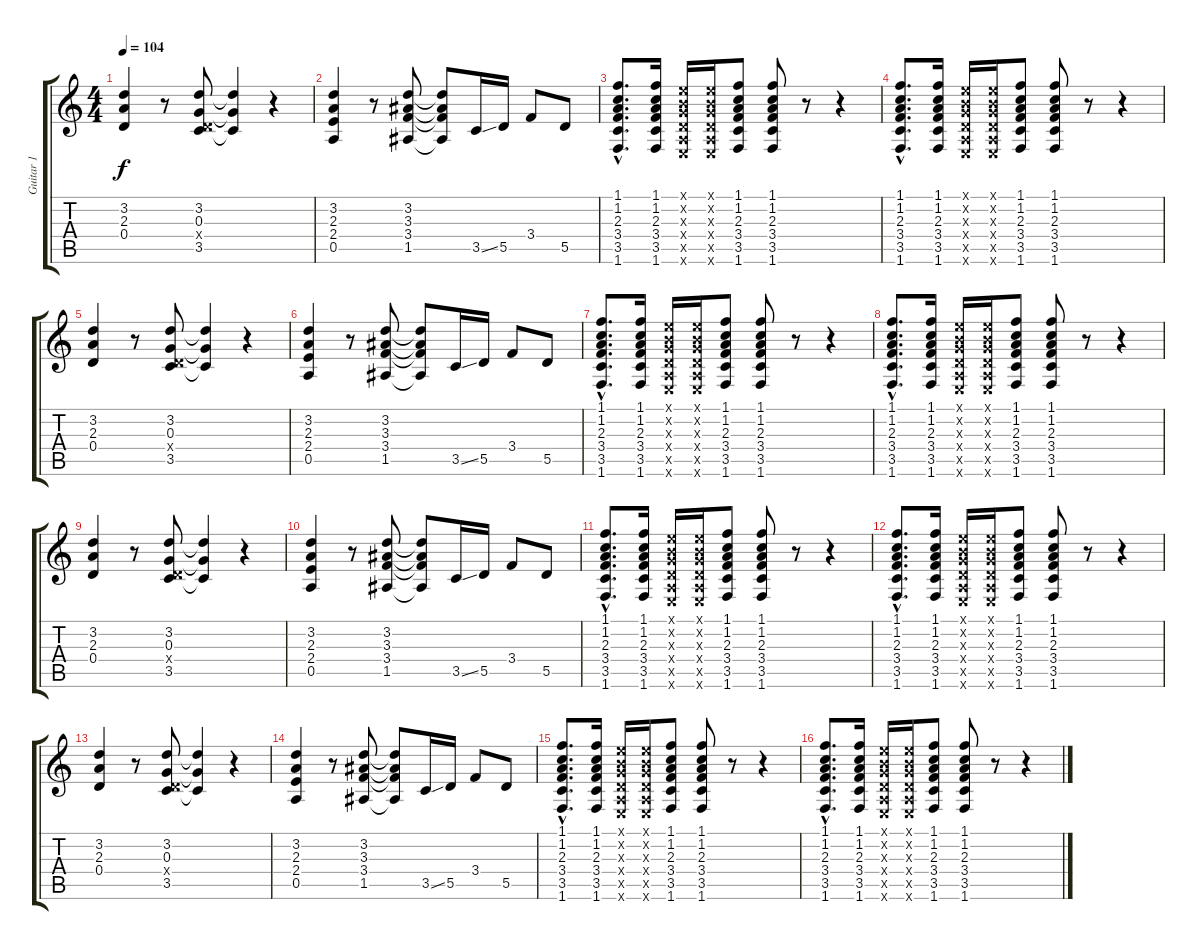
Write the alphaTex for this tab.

\track ("Guitar 1" "Guitar 1") {instrument overdrivenguitar}
\staff {score tabs}
\tuning (E4 B3 G3 D3 A2 E2) {hide}
\ts (4 4)
\tempo 104
\clef g2
\ks c
(3.2 2.3 0.4).4{dy f instrument overdrivenguitar} r.8 (3.2 0.3 0.4{x} 3.5).8 (3.2{t} 0.3{t} 3.5{t}).4 r.4 |
(3.2 2.3 2.4 0.5).4 r.8 (3.2 3.3 3.4 1.5).8 (3.2{t} 3.3{t} 3.4{t} 1.5{t}).8 3.5{ss}.16 5.5.16 3.4.8 5.5.8 |
(1.1{hac} 1.2{hac} 2.3{hac} 3.4{hac} 3.5{hac} 1.6{hac}).8{d} (1.1 1.2 2.3 3.4 3.5 1.6).16 (0.1{x} 0.2{x} 0.3{x} 0.4{x} 0.5{x} 0.6{x}).16 (0.1{x} 0.2{x} 0.3{x} 0.4{x} 0.5{x} 0.6{x}).16 (1.1 1.2 2.3 3.4 3.5 1.6).8 (1.1 1.2 2.3 3.4 3.5 1.6).8 r.8 r.4 |
(1.1{hac} 1.2{hac} 2.3{hac} 3.4{hac} 3.5{hac} 1.6{hac}).8{d} (1.1 1.2 2.3 3.4 3.5 1.6).16 (0.1{x} 0.2{x} 0.3{x} 0.4{x} 0.5{x} 0.6{x}).16 (0.1{x} 0.2{x} 0.3{x} 0.4{x} 0.5{x} 0.6{x}).16 (1.1 1.2 2.3 3.4 3.5 1.6).8 (1.1 1.2 2.3 3.4 3.5 1.6).8 r.8 r.4 |
(3.2 2.3 0.4).4 r.8 (3.2 0.3 0.4{x} 3.5).8 (3.2{t} 0.3{t} 3.5{t}).4 r.4 |
(3.2 2.3 2.4 0.5).4 r.8 (3.2 3.3 3.4 1.5).8 (3.2{t} 3.3{t} 3.4{t} 1.5{t}).8 3.5{ss}.16 5.5.16 3.4.8 5.5.8 |
(1.1{hac} 1.2{hac} 2.3{hac} 3.4{hac} 3.5{hac} 1.6{hac}).8{d} (1.1 1.2 2.3 3.4 3.5 1.6).16 (0.1{x} 0.2{x} 0.3{x} 0.4{x} 0.5{x} 0.6{x}).16 (0.1{x} 0.2{x} 0.3{x} 0.4{x} 0.5{x} 0.6{x}).16 (1.1 1.2 2.3 3.4 3.5 1.6).8 (1.1 1.2 2.3 3.4 3.5 1.6).8 r.8 r.4 |
(1.1{hac} 1.2{hac} 2.3{hac} 3.4{hac} 3.5{hac} 1.6{hac}).8{d} (1.1 1.2 2.3 3.4 3.5 1.6).16 (0.1{x} 0.2{x} 0.3{x} 0.4{x} 0.5{x} 0.6{x}).16 (0.1{x} 0.2{x} 0.3{x} 0.4{x} 0.5{x} 0.6{x}).16 (1.1 1.2 2.3 3.4 3.5 1.6).8 (1.1 1.2 2.3 3.4 3.5 1.6).8 r.8 r.4 |
(3.2 2.3 0.4).4 r.8 (3.2 0.3 0.4{x} 3.5).8 (3.2{t} 0.3{t} 3.5{t}).4 r.4 |
(3.2 2.3 2.4 0.5).4 r.8 (3.2 3.3 3.4 1.5).8 (3.2{t} 3.3{t} 3.4{t} 1.5{t}).8 3.5{ss}.16 5.5.16 3.4.8 5.5.8 |
(1.1{hac} 1.2{hac} 2.3{hac} 3.4{hac} 3.5{hac} 1.6{hac}).8{d} (1.1 1.2 2.3 3.4 3.5 1.6).16 (0.1{x} 0.2{x} 0.3{x} 0.4{x} 0.5{x} 0.6{x}).16 (0.1{x} 0.2{x} 0.3{x} 0.4{x} 0.5{x} 0.6{x}).16 (1.1 1.2 2.3 3.4 3.5 1.6).8 (1.1 1.2 2.3 3.4 3.5 1.6).8 r.8 r.4 |
(1.1{hac} 1.2{hac} 2.3{hac} 3.4{hac} 3.5{hac} 1.6{hac}).8{d} (1.1 1.2 2.3 3.4 3.5 1.6).16 (0.1{x} 0.2{x} 0.3{x} 0.4{x} 0.5{x} 0.6{x}).16 (0.1{x} 0.2{x} 0.3{x} 0.4{x} 0.5{x} 0.6{x}).16 (1.1 1.2 2.3 3.4 3.5 1.6).8 (1.1 1.2 2.3 3.4 3.5 1.6).8 r.8 r.4 |
(3.2 2.3 0.4).4 r.8 (3.2 0.3 0.4{x} 3.5).8 (3.2{t} 0.3{t} 3.5{t}).4 r.4 |
(3.2 2.3 2.4 0.5).4 r.8 (3.2 3.3 3.4 1.5).8 (3.2{t} 3.3{t} 3.4{t} 1.5{t}).8 3.5{ss}.16 5.5.16 3.4.8 5.5.8 |
(1.1{hac} 1.2{hac} 2.3{hac} 3.4{hac} 3.5{hac} 1.6{hac}).8{d} (1.1 1.2 2.3 3.4 3.5 1.6).16 (0.1{x} 0.2{x} 0.3{x} 0.4{x} 0.5{x} 0.6{x}).16 (0.1{x} 0.2{x} 0.3{x} 0.4{x} 0.5{x} 0.6{x}).16 (1.1 1.2 2.3 3.4 3.5 1.6).8 (1.1 1.2 2.3 3.4 3.5 1.6).8 r.8 r.4 |
(1.1{hac} 1.2{hac} 2.3{hac} 3.4{hac} 3.5{hac} 1.6{hac}).8{d} (1.1 1.2 2.3 3.4 3.5 1.6).16 (0.1{x} 0.2{x} 0.3{x} 0.4{x} 0.5{x} 0.6{x}).16 (0.1{x} 0.2{x} 0.3{x} 0.4{x} 0.5{x} 0.6{x}).16 (1.1 1.2 2.3 3.4 3.5 1.6).8 (1.1 1.2 2.3 3.4 3.5 1.6).8 r.8 r.4
